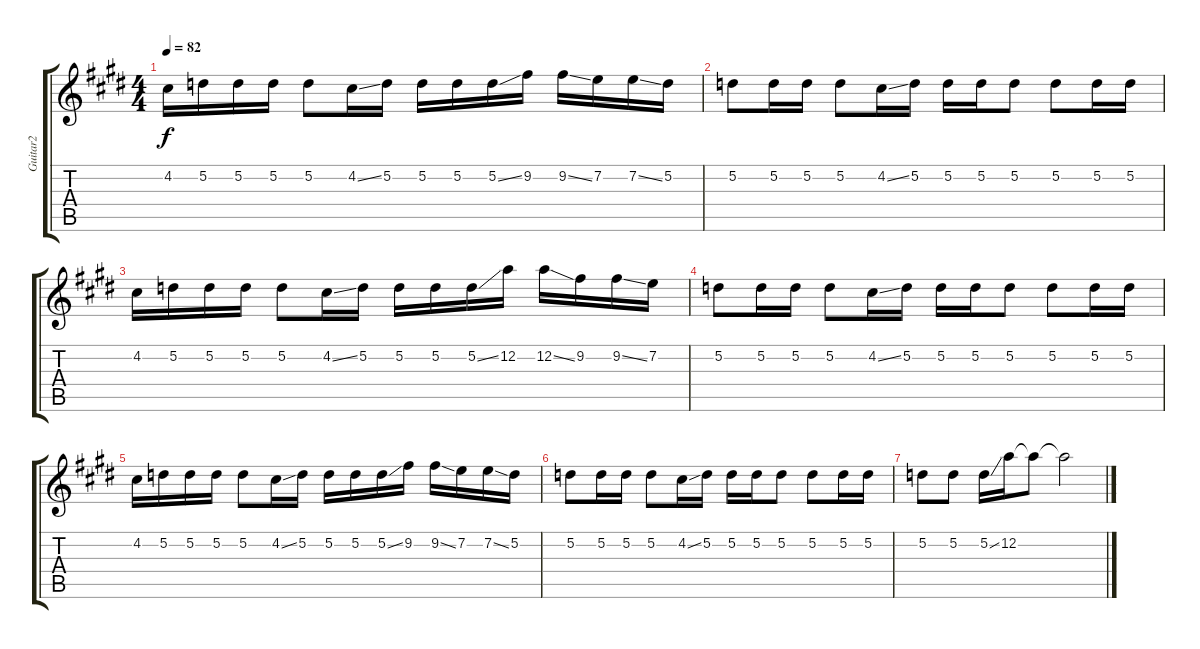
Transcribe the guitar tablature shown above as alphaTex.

\track ("Guitar2" "Guitar2") {instrument electricguitarjazz}
\staff {score tabs}
\tuning (D4 A3 F3 C3 G2 D2) {hide}
\ts (4 4)
\tempo 82
\clef g2
\ks e
4.2.16{dy f} 5.2.16 5.2.16 5.2.16 5.2.8 4.2{ss}.16 5.2.16 5.2.16 5.2.16 5.2{ss}.16 9.2.16 9.2{ss}.16 7.2.16 7.2{ss}.16 5.2.16 |
5.2.8 5.2.16 5.2.16 5.2.8 4.2{ss}.16 5.2.16 5.2.16 5.2.16 5.2.8 5.2.8 5.2.16 5.2.16 |
4.2.16 5.2.16 5.2.16 5.2.16 5.2.8 4.2{ss}.16 5.2.16 5.2.16 5.2.16 5.2{ss}.16 12.2.16 12.2{ss}.16 9.2.16 9.2{ss}.16 7.2.16 |
5.2.8 5.2.16 5.2.16 5.2.8 4.2{ss}.16 5.2.16 5.2.16 5.2.16 5.2.8 5.2.8 5.2.16 5.2.16 |
4.2.16 5.2.16 5.2.16 5.2.16 5.2.8 4.2{ss}.16 5.2.16 5.2.16 5.2.16 5.2{ss}.16 9.2.16 9.2{ss}.16 7.2.16 7.2{ss}.16 5.2.16 |
5.2.8 5.2.16 5.2.16 5.2.8 4.2{ss}.16 5.2.16 5.2.16 5.2.16 5.2.8 5.2.8 5.2.16 5.2.16 |
5.2.8 5.2.8 5.2{ss}.16 12.2.16 12.2{t}.8 12.2{t}.2
